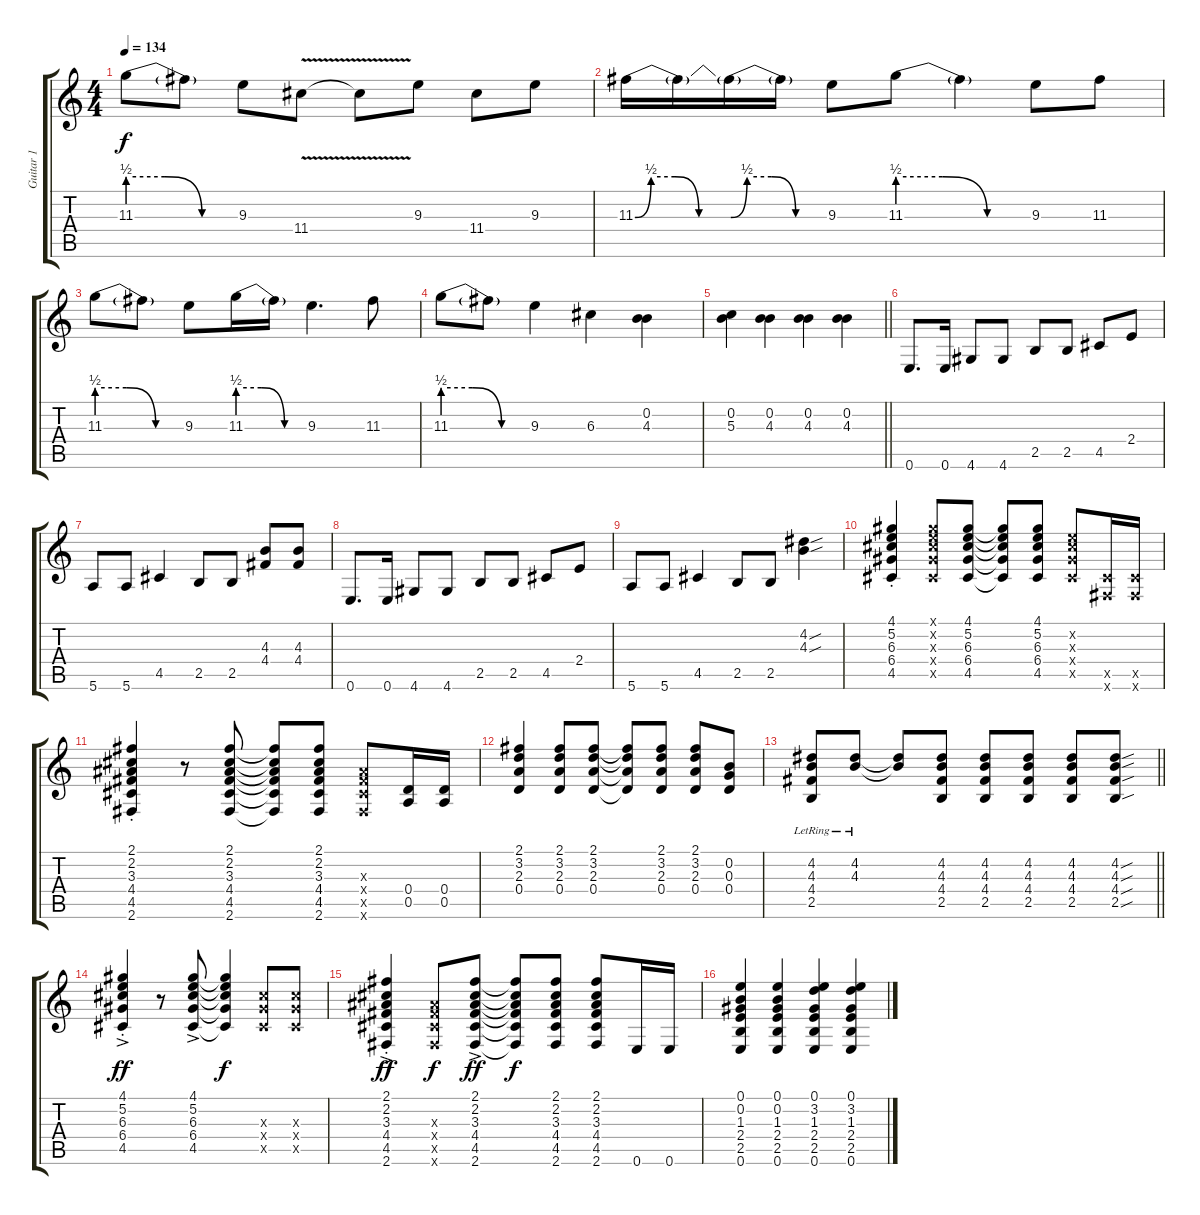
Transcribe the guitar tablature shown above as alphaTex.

\track ("Guitar 1" "Guitar 1") {instrument electricguitarjazz}
\staff {score tabs}
\tuning (E4 B3 G3 D3 A2 E2) {hide}
\ts (4 4)
\tempo 134
\clef g2
\ks c
11.3{be (custom 0 2 20 2 40 0 60 0)}.8{dy f} 11.3{t}.8 9.3.8 11.4{v}.8 11.4{v t}.8 9.3.8 11.4.8 9.3.8 |
11.3{be (custom 0 0 10 2 25 2 40 0 60 0)}.16 11.3{t}.16 11.3{be (custom 0 0 10 2 25 2 40 0 60 0) t}.16 11.3{t}.16 9.3.8 11.3{be (custom 0 2 20 2 40 0 60 0)}.8 11.3{t}.4 9.3.8 11.3.8 |
11.3{be (custom 0 2 20 2 40 0 60 0)}.8 11.3{t}.8 9.3.8 11.3{be (custom 0 2 20 2 40 0 60 0)}.16 11.3{t}.16 9.3.4{d} 11.3.8 |
11.3{be (custom 0 2 20 2 40 0 60 0)}.8 11.3{t}.8 9.3.4 6.3.4 (0.2 4.3).4 |
\barLineRight lightlight
(0.2 5.3).4 (0.2 4.3).4 (0.2 4.3).4 (0.2 4.3).4 |
0.6.8{d instrument electricguitarjazz} 0.6.16 4.6.8 4.6.8 2.5.8 2.5.8 4.5.8 2.4.8 |
5.6.8 5.6.8 4.5.4 2.5.8 2.5.8 (4.3 4.4).8 (4.3 4.4).8 |
0.6.8{d} 0.6.16 4.6.8 4.6.8 2.5.8 2.5.8 4.5.8 2.4.8 |
5.6.8 5.6.8 4.5.4 2.5.8 2.5.8 (4.2{sou} 4.3{sou}).4 |
(4.1{st} 5.2{st} 6.3{st} 6.4{st} 4.5{st}).4 (4.1{x} 5.2{x} 6.3{x} 6.4{x} 4.5{x}).8 (4.1 5.2 6.3 6.4 4.5).8 (4.1{t} 5.2{t} 6.3{t} 6.4{t} 4.5{t}).8 (4.1 5.2 6.3 6.4 4.5).8 (5.2{x} 6.3{x} 6.4{x} 4.5{x}).8 (4.5{x} 2.6{x}).16 (4.5{x} 2.6{x}).16 |
(2.1{st} 2.2{st} 3.3{st} 4.4{st} 4.5{st} 2.6{st}).4 r.8 (2.1 2.2 3.3 4.4 4.5 2.6).8 (2.1{t} 2.2{t} 3.3{t} 4.4{t} 4.5{t} 2.6{t}).8 (2.1 2.2 3.3 4.4 4.5 2.6).8 (3.3{x} 4.4{x} 4.5{x} 2.6{x}).8 (0.4 0.5).16 (0.4 0.5).16 |
(2.1 3.2 2.3 0.4).4 (2.1 3.2 2.3 0.4).8 (2.1 3.2 2.3 0.4).8 (2.1{t} 3.2{t} 2.3{t} 0.4{t}).8 (2.1 3.2 2.3 0.4).8 (2.1 3.2 2.3 0.4).8 (0.2 0.3 0.4).8 |
\barLineRight lightlight
(4.2{lr} 4.3{lr} 4.4{lr} 2.5{lr}).8 (4.2{lr} 4.3{lr}).8 (4.2{t} 4.3{t}).8 (4.2 4.3 4.4 2.5).8 (4.2 4.3 4.4 2.5).8 (4.2 4.3 4.4 2.5).8 (4.2 4.3 4.4 2.5).8 (4.2{sou} 4.3{sou} 4.4{sou} 2.5{sou}).8 |
(4.1{ac st} 5.2{ac st} 6.3{ac st} 6.4{ac st} 4.5{ac st}).4{dy ff} r.8 (4.1{ac} 5.2{ac} 6.3{ac} 6.4{ac} 4.5{ac}).8 (4.1{t} 5.2{t} 6.3{t} 6.4{t} 4.5{t}).4{dy f} (6.3{x} 6.4{x} 4.5{x}).8 (6.3{x} 6.4{x} 4.5{x}).8 |
(2.1{ac st} 2.2{ac st} 3.3{ac st} 4.4{ac st} 4.5{ac st} 2.6{ac st}).4{dy ff} (3.3{x} 4.4{x} 4.5{x} 2.6{x}).8{dy f} (2.1{ac} 2.2{ac} 3.3{ac} 4.4{ac} 4.5{ac} 2.6{ac}).8{dy ff} (2.1{t} 2.2{t} 3.3{t} 4.4{t} 4.5{t} 2.6{t}).8{dy f} (2.1 2.2 3.3 4.4 4.5 2.6).8 (2.1 2.2 3.3 4.4 4.5 2.6).8 0.6.16 0.6.16 |
(0.1 0.2 1.3 2.4 2.5 0.6).4 (0.1 0.2 1.3 2.4 2.5 0.6).4 (0.1 3.2 1.3 2.4 2.5 0.6).4 (0.1 3.2 1.3 2.4 2.5 0.6).4
